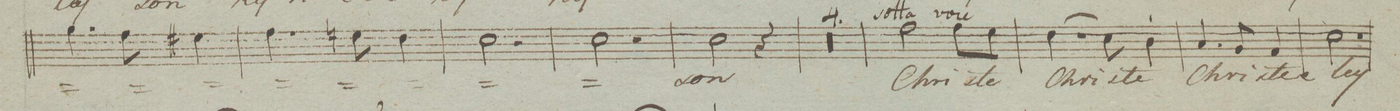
**kern	**text	**dynam
*I"Baſso. Tutti._ i Solo odkąd piſano.	*	*
*clefF4	*	*
*k[]	*	*
*M3/4	*	*
4.B\	.	.
8A\	.	.
4G#X\	.	.
=42	=42	=42
4.A\	.	.
8Gn\	.	.
4F\	.	.
=43	=43	=43
2.E\	.	.
=44	=44	=44
2.E\	.	.
=45	=45	=45
2E\	-son	.
4r	.	.
=46	=46	=46
0.r	.	.
=47	=47	=47
=48	=48	=48
=49	=49	=49
=50	=50	=50
2A\	Chri-	.
8A\L	-ste	.
8G\J	.	.
=51	=51	=51
(4.F\	Chri-	.
8E\)	.	.
4D`\	-ste	.
=52	=52	=52
4.C/	Chri-	.
8BB/	ste-	.
4AA/	-e-	.
=53	=53	=53
2.E\	-ley-	.
=54	=54	=54
*-	*-	*-
